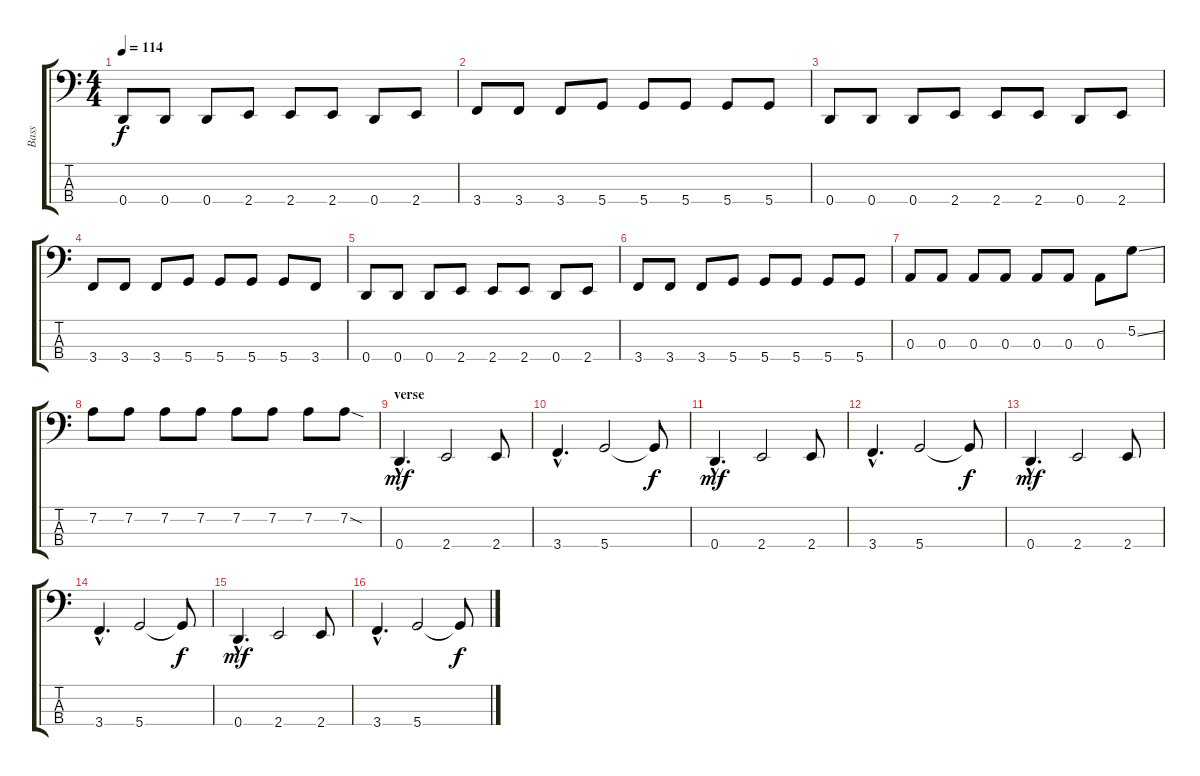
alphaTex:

\track ("Bass" "Bass") {instrument electricbasspick}
\staff {score tabs}
\tuning (G2 D2 A1 D1) {hide}
\ts (4 4)
\tempo 114
\clef f4
\ks c
0.4.8{dy f} 0.4.8 0.4.8 2.4.8 2.4.8 2.4.8 0.4.8 2.4.8 |
3.4.8 3.4.8 3.4.8 5.4.8 5.4.8 5.4.8 5.4.8 5.4.8 |
0.4.8 0.4.8 0.4.8 2.4.8 2.4.8 2.4.8 0.4.8 2.4.8 |
3.4.8 3.4.8 3.4.8 5.4.8 5.4.8 5.4.8 5.4.8 3.4.8 |
0.4.8 0.4.8 0.4.8 2.4.8 2.4.8 2.4.8 0.4.8 2.4.8 |
3.4.8 3.4.8 3.4.8 5.4.8 5.4.8 5.4.8 5.4.8 5.4.8 |
0.3.8 0.3.8 0.3.8 0.3.8 0.3.8 0.3.8 0.3.8 5.2{ss}.8 |
7.2.8 7.2.8 7.2.8 7.2.8 7.2.8 7.2.8 7.2.8 7.2{sod}.8 |
\section ("" "verse")
0.4{hac}.4{d dy mf} 2.4.2 2.4.8 |
3.4{hac}.4{d} 5.4.2 5.4{t}.8{dy f} |
0.4{hac}.4{d dy mf} 2.4.2 2.4.8 |
3.4{hac}.4{d} 5.4.2 5.4{t}.8{dy f} |
0.4{hac}.4{d dy mf} 2.4.2 2.4.8 |
3.4{hac}.4{d} 5.4.2 5.4{t}.8{dy f} |
0.4{hac}.4{d dy mf} 2.4.2 2.4.8 |
3.4{hac}.4{d} 5.4.2 5.4{t}.8{dy f}
